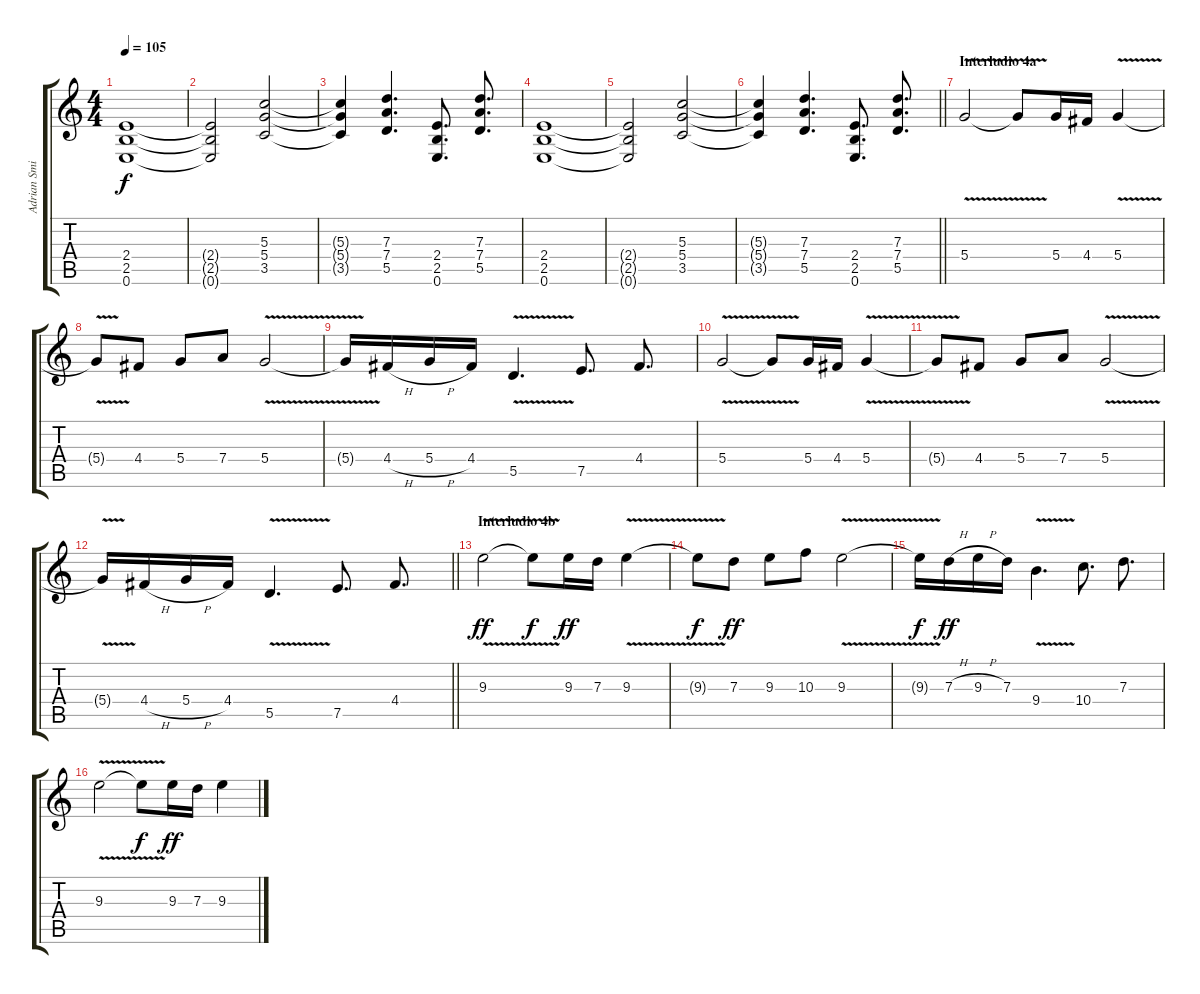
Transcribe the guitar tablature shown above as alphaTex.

\track ("Adrian Smith" "Adrian Smi") {instrument overdrivenguitar}
\staff {score tabs}
\tuning (E4 B3 G3 D3 A2 E2) {hide}
\ts (4 4)
\tempo 105
\clef g2
\ks c
(2.4 2.5 0.6).1{dy f} |
(2.4{t} 2.5{t} 0.6{t}).2 (5.3 5.4 3.5).2 |
(5.3{t} 5.4{t} 3.5{t}).4 (7.3 7.4 5.5).4{d} (2.4 2.5 0.6).8{d} (7.3 7.4 5.5).8{d} |
(2.4 2.5 0.6).1 |
(2.4{t} 2.5{t} 0.6{t}).2 (5.3 5.4 3.5).2 |
\barLineRight lightlight
(5.3{t} 5.4{t} 3.5{t}).4 (7.3 7.4 5.5).4{d} (2.4 2.5 0.6).8{d} (7.3 7.4 5.5).8{d} |
\section ("" "Interludio 4a")
5.4{v}.2 5.4{t}.8 5.4.16 4.4.16 5.4{v}.4 |
5.4{t}.8 4.4.8 5.4.8 7.4.8 5.4{v}.2 |
5.4{t}.16 4.4{h}.16 5.4{h}.16 4.4.16 5.5{v}.4{d} 7.5.8{d} 4.4.8{d} |
5.4{v}.2 5.4{t}.8 5.4.16 4.4.16 5.4{v}.4 |
5.4{t}.8 4.4.8 5.4.8 7.4.8 5.4{v}.2 |
\barLineRight lightlight
5.4{t}.16 4.4{h}.16 5.4{h}.16 4.4.16 5.5{v}.4{d} 7.5.8{d} 4.4.8{d} |
\section ("" "Interludio 4b")
9.3{v}.2{dy ff} 9.3{t}.8{dy f} 9.3.16{dy ff} 7.3.16 9.3{v}.4 |
9.3{t}.8{dy f} 7.3.8{dy ff} 9.3.8 10.3.8 9.3{v}.2 |
9.3{t}.16{dy f} 7.3{h}.16{dy ff} 9.3{h}.16 7.3.16 9.4{v}.4{d} 10.4.8{d} 7.3.8{d} |
9.3{v}.2 9.3{t}.8{dy f} 9.3.16{dy ff} 7.3.16 9.3.4
